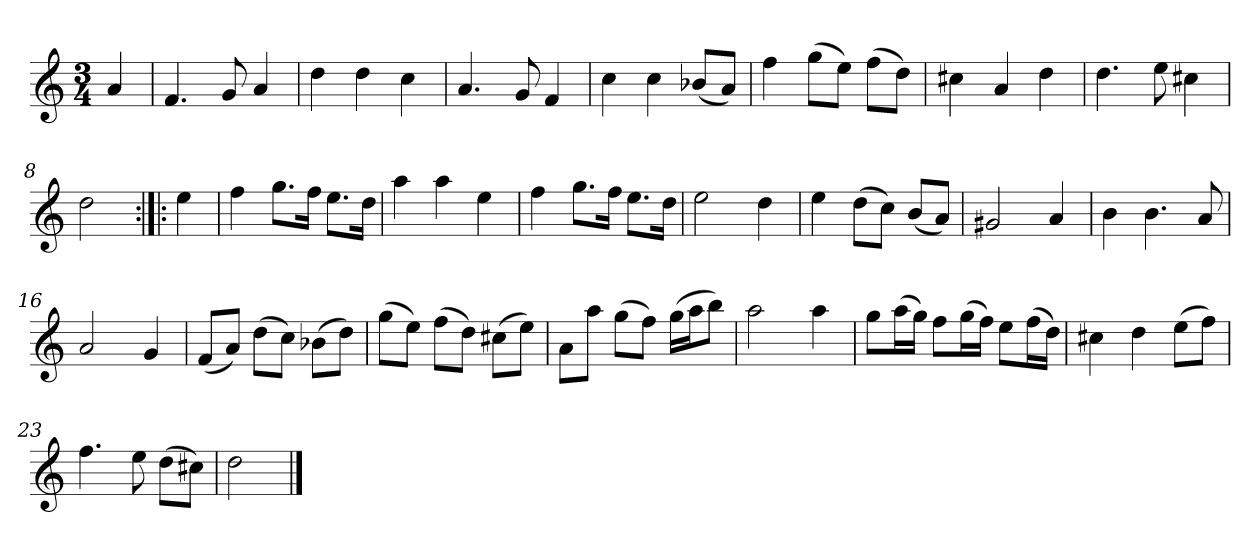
**kern
*part1
*staff1
*clefG2
*k[]
*D:dor
*M3/4
*MM120
=
4a
=1
4.f
8g
4a
=2
4dd
4dd
4cc
=3
4.a
8g
4f
=4
4cc
4cc
(8b-X/L
8a/J)
=5
4ff
(8gg\L
8ee\J)
(8ff\L
8dd\J)
=6
4cc#X
4a
4dd
=7
4.dd
8ee
4cc#X
=8
2dd
=:|!|:
4ee
=9
4ff
8.gg\L
16ff\Jk
8.ee\L
16dd\Jk
=10
4aa
4aa
4ee
=11
4ff
8.gg\L
16ff\Jk
8.ee\L
16dd\Jk
=12
2ee
4dd
=13
4ee
(8dd\L
8cc\J)
(8b/L
8a/J)
=14
2g#X
4a
=15
4b
4.b
8a
=16
2a
4g
=17
(8f/L
8a/J)
(8dd\L
8cc\J)
(8b-X\L
8dd\J)
=18
(8gg\L
8ee\J)
(8ff\L
8dd\J)
(8cc#X\L
8ee\J)
=19
8a\L
8aa\J
(8gg\L
8ff\J)
(16gg\LL
16aa\J
8bb\J)
=20
2aa
4aa
=21
8gg\L
(16aa\L
16gg\JJ)
8ff\L
(16gg\L
16ff\JJ)
8ee\L
(16ff\L
16dd\JJ)
=22
4cc#X
4dd
(8ee\L
8ff\J)
=23
4.ff
8ee
(8dd\L
8cc#X\J)
=24
2dd
==
*-
